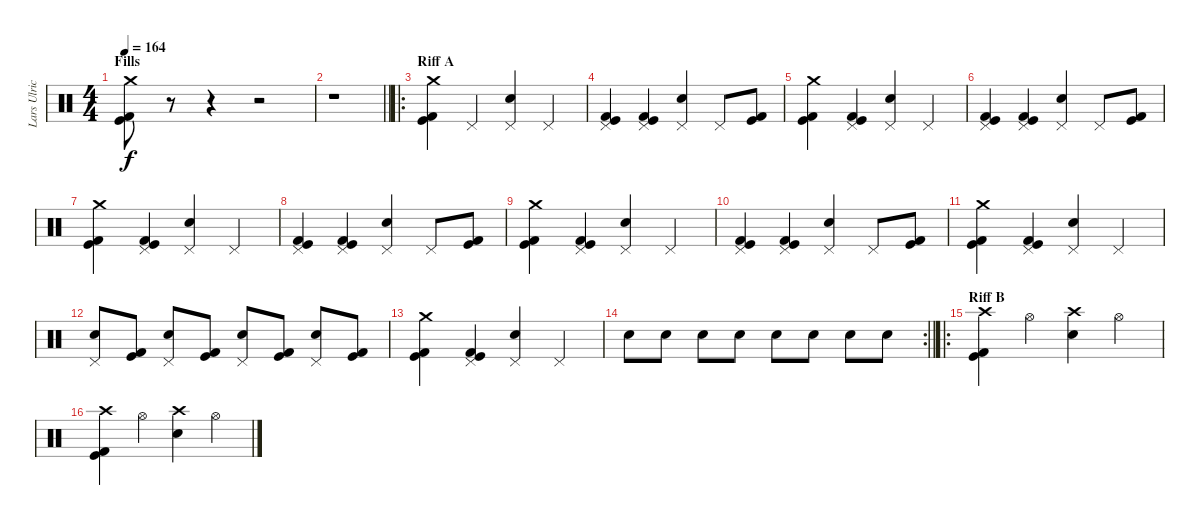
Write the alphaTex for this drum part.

\track ("Lars Ulrich" "Lars Ulric") {instrument percussion}
\staff {score}
\articulation defaults
\ts (4 4)
\section ("" "Fills")
\tempo 164
\clef neutral
\ks c
("Crash medium (hit)" "Kick (hit)" "Kick (hit) 2").8{dy f} r.8 r.4 r.2 |
\barLineRight lightlight
r.1 |
\ro
\section ("" "Riff A")
("Crash medium (hit)" "Kick (hit)" "Kick (hit) 2").4 "Pedal Hi-Hat (hit)".4 ("Pedal Hi-Hat (hit)" "Electric Snare (hit)").4 "Pedal Hi-Hat (hit)".4 |
("Pedal Hi-Hat (hit)" "Kick (hit)" "Kick (hit) 2").4 ("Pedal Hi-Hat (hit)" "Kick (hit)" "Kick (hit) 2").4 ("Pedal Hi-Hat (hit)" "Electric Snare (hit)").4 "Pedal Hi-Hat (hit)".8 ("Kick (hit)" "Kick (hit) 2").8 |
("Crash medium (hit)" "Kick (hit)" "Kick (hit) 2").4 ("Pedal Hi-Hat (hit)" "Kick (hit)" "Kick (hit) 2").4 ("Pedal Hi-Hat (hit)" "Electric Snare (hit)").4 "Pedal Hi-Hat (hit)".4 |
("Pedal Hi-Hat (hit)" "Kick (hit)" "Kick (hit) 2").4 ("Pedal Hi-Hat (hit)" "Kick (hit)" "Kick (hit) 2").4 ("Pedal Hi-Hat (hit)" "Electric Snare (hit)").4 "Pedal Hi-Hat (hit)".8 ("Kick (hit)" "Kick (hit) 2").8 |
("Crash medium (hit)" "Kick (hit)" "Kick (hit) 2").4 ("Pedal Hi-Hat (hit)" "Kick (hit)" "Kick (hit) 2").4 ("Pedal Hi-Hat (hit)" "Electric Snare (hit)").4 "Pedal Hi-Hat (hit)".4 |
("Pedal Hi-Hat (hit)" "Kick (hit)" "Kick (hit) 2").4 ("Pedal Hi-Hat (hit)" "Kick (hit)" "Kick (hit) 2").4 ("Pedal Hi-Hat (hit)" "Electric Snare (hit)").4 "Pedal Hi-Hat (hit)".8 ("Kick (hit)" "Kick (hit) 2").8 |
("Crash medium (hit)" "Kick (hit)" "Kick (hit) 2").4 ("Pedal Hi-Hat (hit)" "Kick (hit)" "Kick (hit) 2").4 ("Pedal Hi-Hat (hit)" "Electric Snare (hit)").4 "Pedal Hi-Hat (hit)".4 |
("Pedal Hi-Hat (hit)" "Kick (hit)" "Kick (hit) 2").4 ("Pedal Hi-Hat (hit)" "Kick (hit)" "Kick (hit) 2").4 ("Pedal Hi-Hat (hit)" "Electric Snare (hit)").4 "Pedal Hi-Hat (hit)".8 ("Kick (hit)" "Kick (hit) 2").8 |
("Crash medium (hit)" "Kick (hit)" "Kick (hit) 2").4 ("Pedal Hi-Hat (hit)" "Kick (hit)" "Kick (hit) 2").4 ("Pedal Hi-Hat (hit)" "Electric Snare (hit)").4 "Pedal Hi-Hat (hit)".4 |
("Pedal Hi-Hat (hit)" "Electric Snare (hit)").8 ("Kick (hit)" "Kick (hit) 2").8 ("Pedal Hi-Hat (hit)" "Electric Snare (hit)").8 ("Kick (hit)" "Kick (hit) 2").8 ("Pedal Hi-Hat (hit)" "Electric Snare (hit)").8 ("Kick (hit)" "Kick (hit) 2").8 ("Pedal Hi-Hat (hit)" "Electric Snare (hit)").8 ("Kick (hit)" "Kick (hit) 2").8 |
("Crash medium (hit)" "Kick (hit)" "Kick (hit) 2").4 ("Pedal Hi-Hat (hit)" "Kick (hit)" "Kick (hit) 2").4 ("Pedal Hi-Hat (hit)" "Electric Snare (hit)").4 "Pedal Hi-Hat (hit)".4 |
\rc 2
\barLineRight lightlight "Electric Snare (hit)".8 "Electric Snare (hit)".8 "Electric Snare (hit)".8 "Electric Snare (hit)".8 "Electric Snare (hit)".8 "Electric Snare (hit)".8 "Electric Snare (hit)".8 "Electric Snare (hit)".8
|
\ro
\section ("" "Riff B")
("Crash high (hit)" "Kick (hit)" "Kick (hit) 2").4 "Hi-Hat (open)".4 ("Crash high (hit)" "Electric Snare (hit)").4 "Hi-Hat (open)".4 |
("Crash high (hit)" "Kick (hit)" "Kick (hit) 2").4 "Hi-Hat (open)".4 ("Crash high (hit)" "Electric Snare (hit)").4 "Hi-Hat (open)".4
